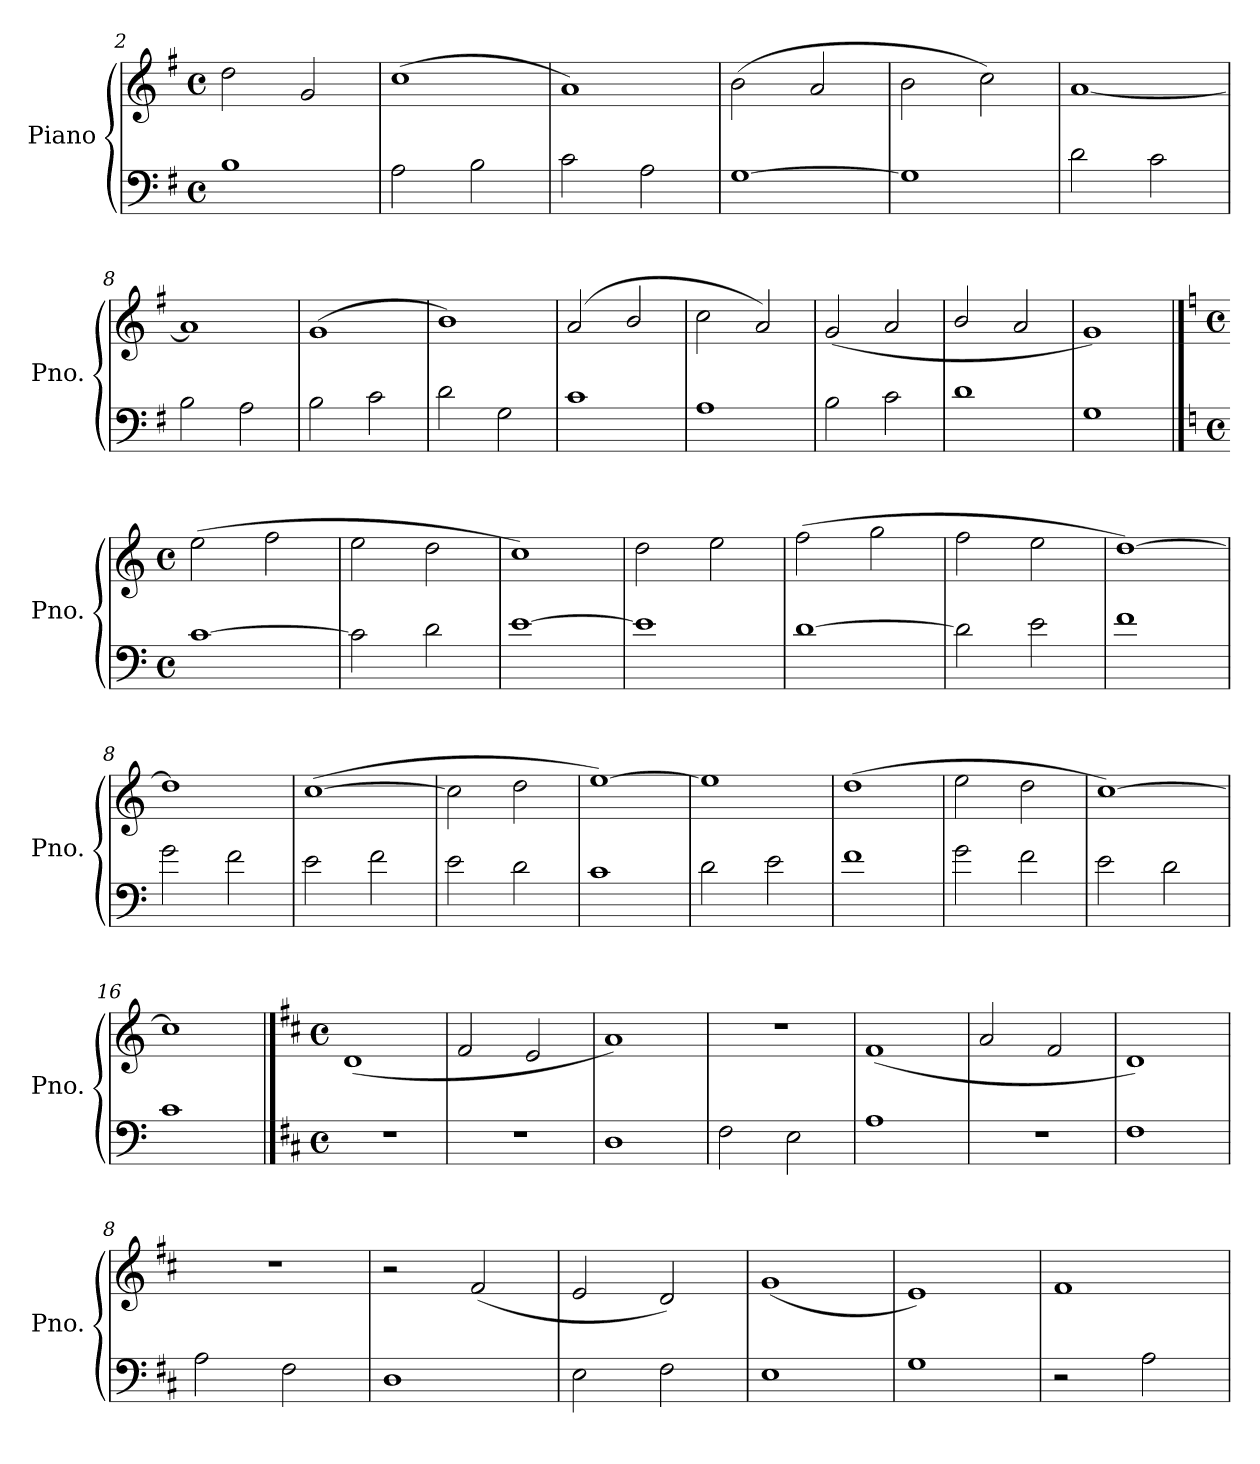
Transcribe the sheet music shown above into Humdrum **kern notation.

**kern	**kern
*part1	*part1
*staff2	*staff1
*I"Piano	*
*I'Pno.	*
*clefF4	*clefG2
*k[f#]	*k[f#]
*M4/4	*M4/4
*met(c)	*met(c)
=2	=2
1B<	2dd\
.	2g/
=3	=3
2A<\	(>1cc
2B\	.
=4	=4
2c\	1a)
2A\	.
=5	=5
[1G	(>2b\
.	2a/
=6	=6
1G]	2b\
.	2cc\)
=7	=7
2d<\	[1a
2c\	.
=8	=8
2B\	1a]
2A\	.
!!LO:LB:g=z
=9	=9
2B\	(<1g
2c\	.
=10	=10
2d\	1b)
2G<\	.
=11	=11
1c<	(>2a/
.	2b/
=12	=12
1A<	2cc\
.	2a/)
=13	=13
2B\	(<2g/
2c\	2a/
=14	=14
1d	2b/
.	2a/
=15	=15
1G	1g)
!!LO:LB:g=z
==1	==1
*k[]	*k[]
*M4/4	*M4/4
*met(c)	*met(c)
[1c<	(>2ee\
.	2ff\
=2	=2
2c\]	2ee\
2d\	2dd\
=3	=3
[1e	1cc)
=4	=4
1e]	2dd\
.	2ee\
=5	=5
[1d	(>2ff\
.	2gg\
=6	=6
2d\]	2ff\
2e\	2ee\
=7	=7
1f	[1dd)
=8	=8
2g\	1dd]
2f\	.
!!LO:LB:g=z
=9	=9
2e\	(>[1cc
2f\	.
=10	=10
2e\	2cc\]
2d\	2dd\
=11	=11
1c	[1ee)
=12	=12
2d\	1ee]
2e\	.
=13	=13
1f	(>1dd
=14	=14
2g\	2ee\
2f\	2dd\
=15	=15
2e\	[1cc)
2d\	.
=16	=16
1c	1cc]
!!LO:LB:g=z
==1	==1
*k[f#c#]	*k[f#c#]
*M4/4	*M4/4
*met(c)	*met(c)
1r	(<1d
=2	=2
1r	2f#/
.	2e/
=3	=3
1D<	1a)
=4	=4
2F#<\	1r
2E\	.
=5	=5
1A<	(<1f#
=6	=6
1r	2a/
.	2f#/
=7	=7
1F#<	1d)
=8	=8
2A<\	1r
2F#<\	.
!!LO:PB:g=z
=9	=9
1D<	2r
.	(<2f#/
=10	=10
2E\	2e/
2F#\	2d/)
=11	=11
1E<	(<1g
=12	=12
1G<	1e)
=13	=13
2r	1f#
2A<\	.
=	=
*-	*-
